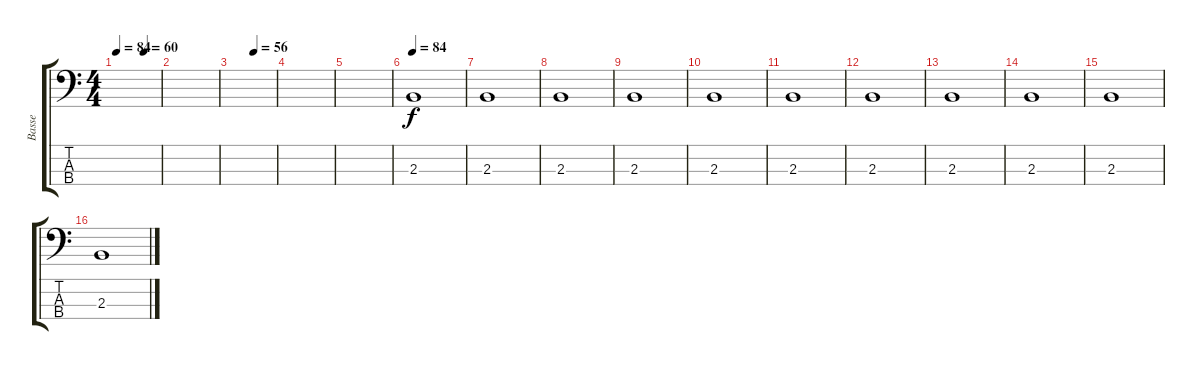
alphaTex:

\track ("Basse" "Basse") {instrument electricbassfinger}
\staff {score tabs}
\tuning (G2 D2 A1 E1) {hide}
\ts (4 4)
\tempo 84
\tempo (60 0.625)
\tempo 84
\clef f4
\ks c
|
|
\tempo (56 0.5)
|
|
|
\tempo 84
2.3.1 |
2.3.1 |
2.3.1 |
2.3.1 |
2.3.1 |
2.3.1 |
2.3.1 |
2.3.1 |
2.3.1 |
2.3.1 |
2.3.1
